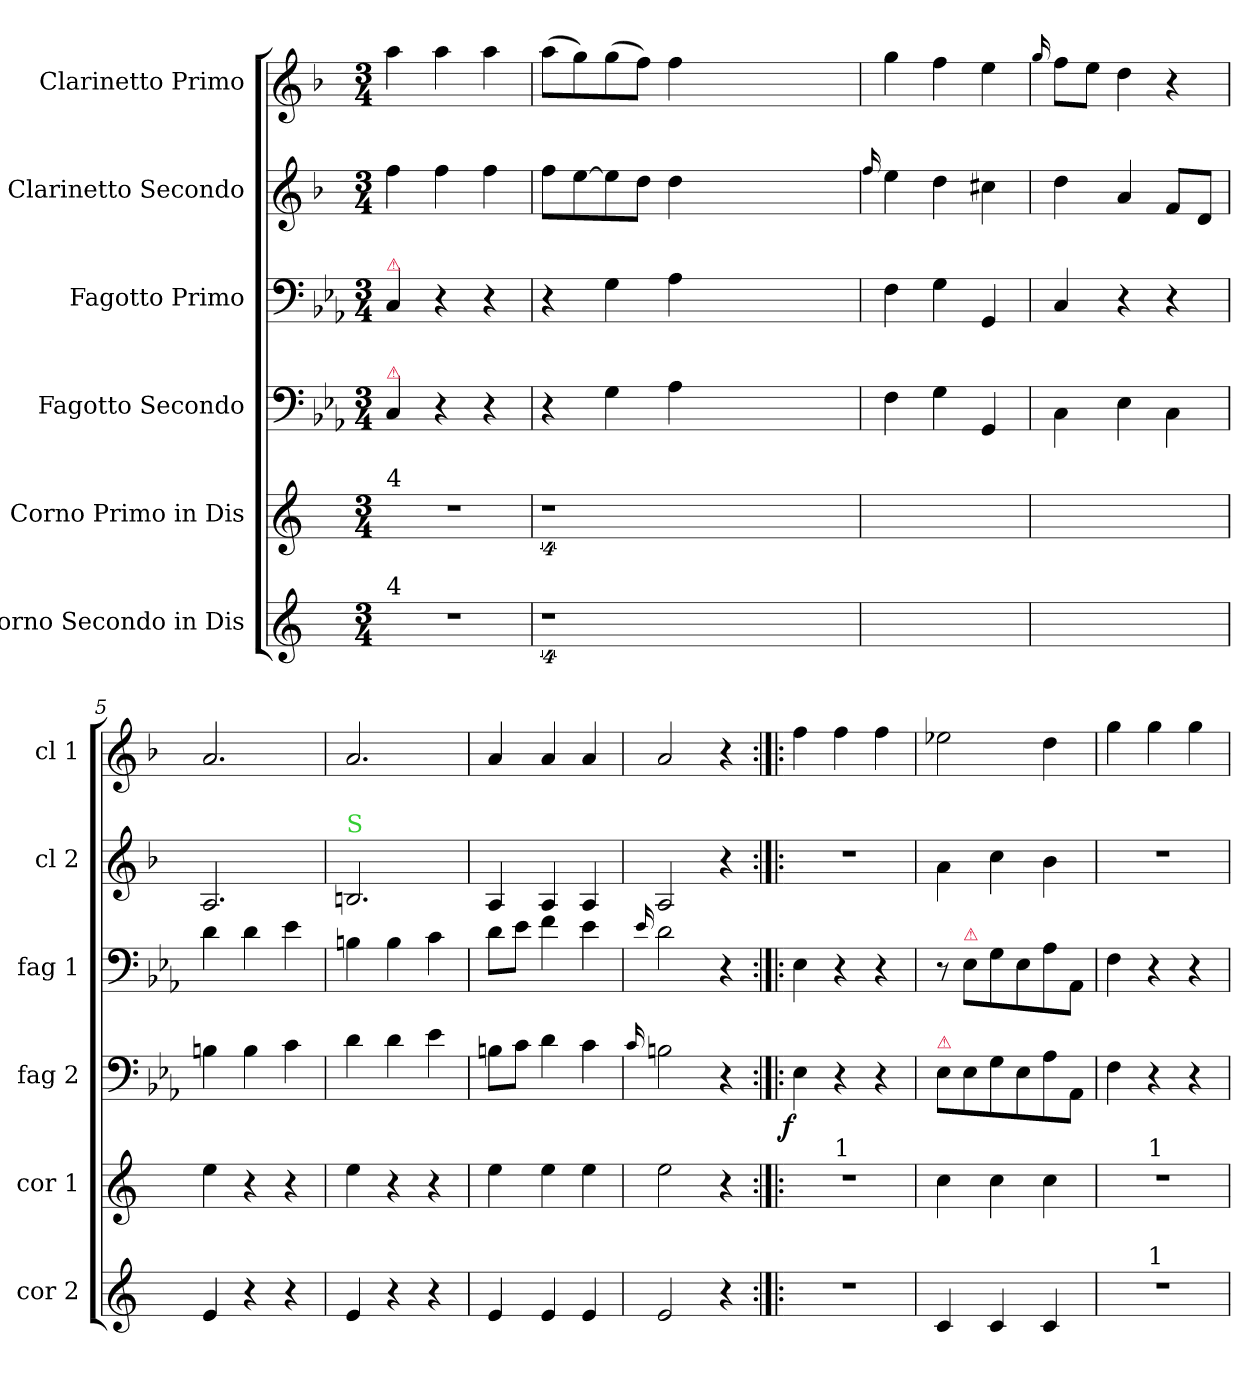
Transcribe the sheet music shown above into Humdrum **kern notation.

**kern	**dynam	**kern	**kern	**dynam	**kern	**kern	**dynam	**kern
*part6	*part6	*part5	*part4	*part4	*part3	*part2	*part2	*part1
*staff6	*staff6	*staff5	*staff4	*staff4	*staff3	*staff2	*staff2	*staff1
*I"Corno Secondo in Dis	*	*I"Corno Primo in Dis	*I"Fagotto Secondo	*	*I"Fagotto Primo	*I"Clarinetto Secondo	*	*I"Clarinetto Primo
*I'cor 2	*	*I'cor 1	*I'fag 2	*	*I'fag 1	*I'cl 2	*	*I'cl 1
*clefG2	*	*clefG2	*clefF4	*	*clefF4	*clefG2	*	*clefG2
*ITrd5c9	*	*ITrd5c9	*	*	*	*ITrd1c2	*	*ITrd1c2
*k[b-e-a-]	*	*k[b-e-a-]	*k[b-e-a-]	*	*k[b-e-a-]	*k[b-e-a-]	*	*k[b-e-a-]
*c:	*	*c:	*c:	*	*c:	*c:	*	*c:
*M3/4	*	*M3/4	*M3/4	*	*M3/4	*M3/4	*	*M3/4
=1	=1	=1	=1	=1	=1	=1	=1	=1
!	!	!	!	!	!LO:TX:a:color=crimson:t=⚠	!	!	!
!	!	!	!LO:TX:a:color=crimson:t=⚠	!	!	!	!	!
!	!	!LO:TX:a:t=4	!	!	!	!	!	!
!LO:TX:a:t=4	!	!	!	!	!	!	!	!
2.r	.	2.r	4C/	.	4C/	4ee-\	.	4gg\
.	.	.	4r	.	4r	4ee-\	.	4gg\
.	.	.	4r	.	4r	4ee-\	.	4gg\
=2	=2	=2	=2	=2	=2	=2	=2	=2
4%9r	.	4%9r	4r	.	4r	8ee-\L	.	(>8gg\L
.	.	.	.	.	.	[8dd\	.	8ff\)
.	.	.	4G\	.	4G\	8dd\]	.	(>8ff\
.	.	.	.	.	.	8cc\J	.	8ee-\J)
.	.	.	4A-\	.	4A-\	4cc\	.	4ee-\
.	.	.	1.ryy	.	1.ryy	1.ryy	.	1.ryy
=3	=3	=3	=3	=3	=3	=3	=3	=3
.	.	.	.	.	.	16qqee-/	.	.
2.ryy	.	2.ryy	4F\	.	4F\	4dd\	.	4ff\
.	.	.	4G\	.	4G\	4cc\	.	4ee-\
.	.	.	4GG/	.	4GG/	4bn\	.	4dd\
=4	=4	=4	=4	=4	=4	=4	=4	=4
.	.	.	.	.	.	.	.	16qqff/
2.ryy	.	2.ryy	4C\	.	4C/	4cc\	.	8ee-\L
.	.	.	.	.	.	.	.	8dd\J
.	.	.	4E-\	.	4r	4g/	.	4cc\
.	.	.	4C\	.	4r	8e-/L	.	4r
.	.	.	.	.	.	8c/J	.	.
=5	=5	=5	=5	=5	=5	=5	=5	=5
4G/	.	4g\	4Bn\	.	4d\	2.G/	.	2.g/
4r	.	4r	4B\	.	4d\	.	.	.
4r	.	4r	4c\	.	4e-\	.	.	.
=6	=6	=6	=6	=6	=6	=6	=6	=6
!	!	!	!	!	!	!LO:TX:a:color=limegreen:t=S	!	!
4G/	.	4g\	4d\	.	4Bn\	2.An	.	2.g/
4r	.	4r	4d\	.	4B\	.	.	.
4r	.	4r	4e-\	.	4c\	.	.	.
=7	=7	=7	=7	=7	=7	=7	=7	=7
4G/	.	4g\	8Bn\L	.	8d\L	4G/	.	4g/
.	.	.	8c\J	.	8e-\J	.	.	.
4G/	.	4g\	4d\	.	4f\	4G/	.	4g/
4G/	.	4g\	4c\	.	4e-\	4G/	.	4g/
=8	=8	=8	=8	=8	=8	=8	=8	=8
.	.	.	16qqc/	.	16qqe-/	.	.	.
2G/	.	2g\	2Bn\	.	2d\	2G/	.	2g/
4r	.	4r	4r	.	4r	4r	.	4r
=9:|!|:	=9:|!|:	=9:|!|:	=9:|!|:	=9:|!|:	=9:|!|:	=9:|!|:	=9:|!|:	=9:|!|:
!	!	!	!	!LO:DY:b:rj	!	!	!	!
*	*	*^	*	*	*	*	*	*
2.r	.	2.r	4ryy	4E-\	f	4E-\	2.r	.	4ee-\
!	!	!	!LO:TX:a:t=1	!	!	!	!	!	!
.	.	.	2ryy	4r	.	4r	.	.	4ee-\
.	.	.	.	4r	.	4r	.	.	4ee-\
=10	=10	=10	=10	=10	=10	=10	=10	=10	=10
!	!	!	!	!LO:TX:a:color=crimson:t=⚠	!	!	!	!	!
!	!LO:DY:b	!	!	!	!	!	!	!LO:DY:b	!
*	*	*v	*v	*	*	*	*	*	*
4E-/	for	4e-\	8E-\L	.	8r	4g\	for	2dd-X\
!	!	!	!	!	!LO:TX:a:color=crimson:t=⚠	!	!	!
.	.	.	8E-\	.	8E-\L	.	.	.
4E-/	.	4e-\	8G\	.	8G\	4b-\	.	.
.	.	.	8E-\	.	8E-\	.	.	.
4E-/	.	4e-\	8A-\	.	8A-\	4a-\	.	4cc\
.	.	.	8AA-/J	.	8AA-/J	.	.	.
=11	=11	=11	=11	=11	=11	=11	=11	=11
*^	*	*^	*	*	*	*	*	*
2.r	4ryy	.	2.r	4ryy	4F\	.	4F\	2.r	.	4ff\
!	!	!	!	!LO:TX:a:t=1	!	!	!	!	!	!
!	!LO:TX:a:t=1	!	!	!	!	!	!	!	!	!
.	2ryy	.	.	2ryy	4r	.	4r	.	.	4ff\
.	.	.	.	.	4r	.	4r	.	.	4ff\
*v	*v	*	*	*	*	*	*	*	*	*
*	*	*v	*v	*	*	*	*	*	*
=	=	=	=	=	=	=	=	=
*-	*-	*-	*-	*-	*-	*-	*-	*-
